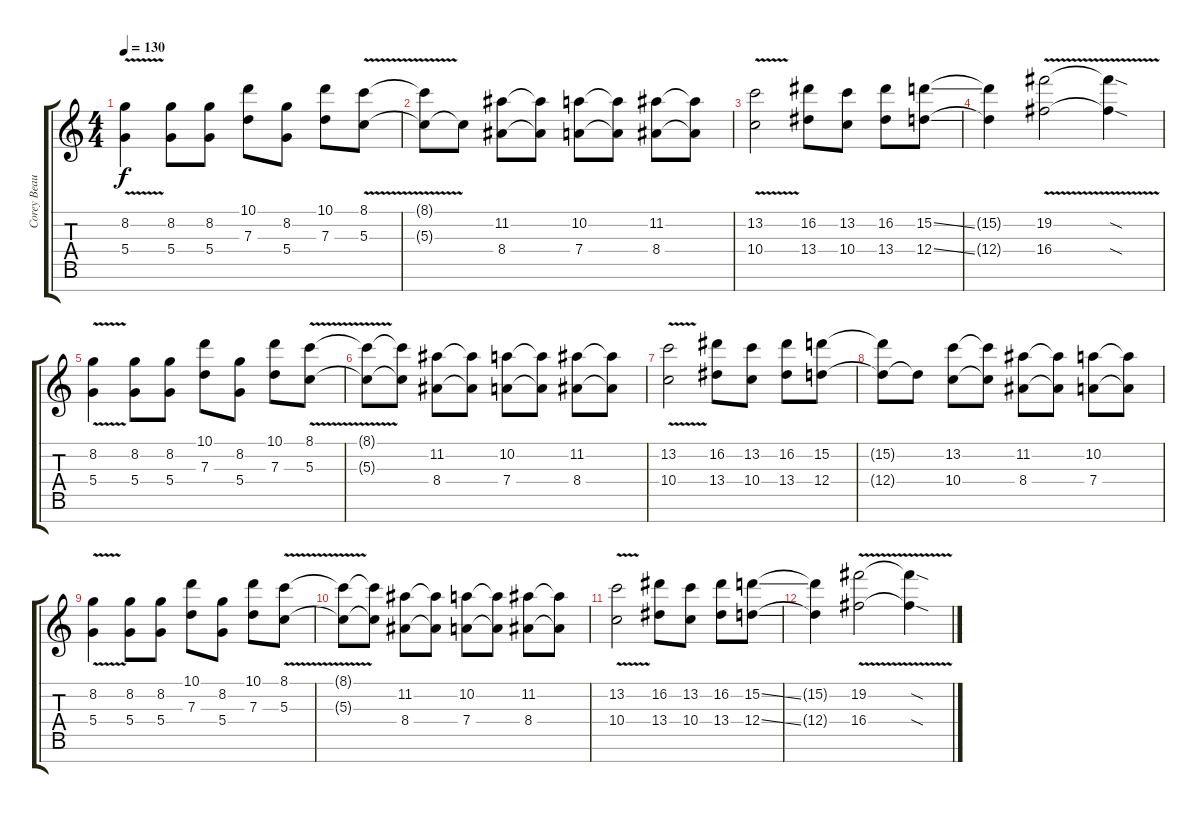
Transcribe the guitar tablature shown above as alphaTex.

\track ("Corey Beaulieu Lead" "Corey Beau") {instrument overdrivenguitar}
\staff {score tabs}
\tuning (E4 B3 G3 D3 A2 E2 B1) {hide}
\ts (4 4)
\tempo 130
\clef g2
\ks c
(8.2 5.4{v}).4{dy f} (8.2 5.4).8 (8.2 5.4).8 (10.1 7.3).8 (8.2 5.4).8 (10.1 7.3).8 (8.1 5.3{v}).8 |
(8.1{t} 5.3{t}).8 5.3{t}.8 (11.2 8.4).8 (11.2{t} 8.4{t}).8 (10.2 7.4).8 (10.2{t} 7.4{t}).8 (11.2 8.4).8 (11.2{t} 8.4{t}).8 |
(13.2 10.4{v}).2 (16.2 13.4).8 (13.2 10.4).8 (16.2 13.4).8 (15.2{ss} 12.4{ss}).8 |
(15.2{t} 12.4{t}).4 (19.2 16.4{v}).2 (19.2{sod t} 16.4{sod t}).4 |
(8.2 5.4{v}).4 (8.2 5.4).8 (8.2 5.4).8 (10.1 7.3).8 (8.2 5.4).8 (10.1 7.3).8 (8.1 5.3{v}).8 |
(8.1{t} 5.3{t}).8 (8.1{t} 5.3{t}).8 (11.2 8.4).8 (11.2{t} 8.4{t}).8 (10.2 7.4).8 (10.2{t} 7.4{t}).8 (11.2 8.4).8 (11.2{t} 8.4{t}).8 |
(13.2 10.4{v}).2 (16.2 13.4).8 (13.2 10.4).8 (16.2 13.4).8 (15.2 12.4).8 |
(15.2{t} 12.4{t}).8 12.4{t}.8 (13.2 10.4).8 (13.2{t} 10.4{t}).8 (11.2 8.4).8 (11.2{t} 8.4{t}).8 (10.2 7.4).8 (10.2{t} 7.4{t}).8 |
(8.2 5.4{v}).4 (8.2 5.4).8 (8.2 5.4).8 (10.1 7.3).8 (8.2 5.4).8 (10.1 7.3).8 (8.1 5.3{v}).8 |
(8.1{t} 5.3{t}).8 (8.1{t} 5.3{t}).8 (11.2 8.4).8 (11.2{t} 8.4{t}).8 (10.2 7.4).8 (10.2{t} 7.4{t}).8 (11.2 8.4).8 (11.2{t} 8.4{t}).8 |
(13.2 10.4{v}).2 (16.2 13.4).8 (13.2 10.4).8 (16.2 13.4).8 (15.2{ss} 12.4{ss}).8 |
(15.2{t} 12.4{t}).4 (19.2 16.4{v}).2 (19.2{sod t} 16.4{sod t}).4
